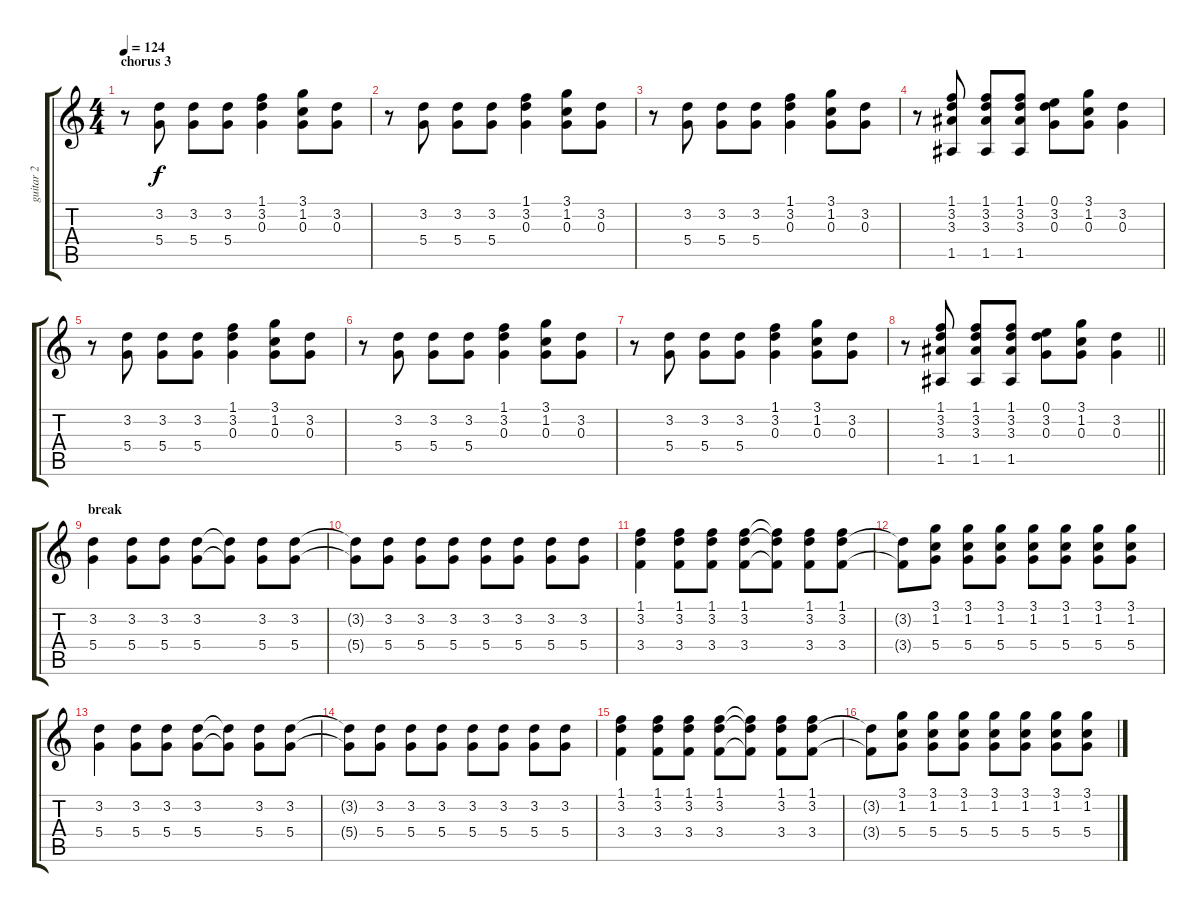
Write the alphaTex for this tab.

\track ("guitar 2" "guitar 2") {instrument overdrivenguitar}
\staff {score tabs}
\tuning (E4 B3 G3 D3 A2 E2) {hide}
\ts (4 4)
\section ("" "chorus 3")
\tempo 124
\clef g2
\ks c
r.8{dy f} (3.2 5.4).8 (3.2 5.4).8 (3.2 5.4).8 (1.1 3.2 0.3).4 (3.1 1.2 0.3).8 (3.2 0.3).8 |
r.8 (3.2 5.4).8 (3.2 5.4).8 (3.2 5.4).8 (1.1 3.2 0.3).4 (3.1 1.2 0.3).8 (3.2 0.3).8 |
r.8 (3.2 5.4).8 (3.2 5.4).8 (3.2 5.4).8 (1.1 3.2 0.3).4 (3.1 1.2 0.3).8 (3.2 0.3).8 |
r.8 (1.1 3.2 3.3 1.5).8 (1.1 3.2 3.3 1.5).8 (1.1 3.2 3.3 1.5).8 (0.1 3.2 0.3).8 (3.1 1.2 0.3).8 (3.2 0.3).4 |
r.8 (3.2 5.4).8 (3.2 5.4).8 (3.2 5.4).8 (1.1 3.2 0.3).4 (3.1 1.2 0.3).8 (3.2 0.3).8 |
r.8 (3.2 5.4).8 (3.2 5.4).8 (3.2 5.4).8 (1.1 3.2 0.3).4 (3.1 1.2 0.3).8 (3.2 0.3).8 |
r.8 (3.2 5.4).8 (3.2 5.4).8 (3.2 5.4).8 (1.1 3.2 0.3).4 (3.1 1.2 0.3).8 (3.2 0.3).8 |
\barLineRight lightlight
r.8 (1.1 3.2 3.3 1.5).8 (1.1 3.2 3.3 1.5).8 (1.1 3.2 3.3 1.5).8 (0.1 3.2 0.3).8 (3.1 1.2 0.3).8 (3.2 0.3).4 |
\section ("" "break")
(3.2 5.4).4 (3.2 5.4).8 (3.2 5.4).8 (3.2 5.4).8 (3.2{t} 5.4{t}).8 (3.2 5.4).8 (3.2 5.4).8 |
(3.2{t} 5.4{t}).8 (3.2 5.4).8 (3.2 5.4).8 (3.2 5.4).8 (3.2 5.4).8 (3.2 5.4).8 (3.2 5.4).8 (3.2 5.4).8 |
(1.1 3.2 3.4).4 (1.1 3.2 3.4).8 (1.1 3.2 3.4).8 (1.1 3.2 3.4).8 (1.1{t} 3.2{t} 3.4{t}).8 (1.1 3.2 3.4).8 (1.1 3.2 3.4).8 |
(3.2{t} 3.4{t}).8 (3.1 1.2 5.4).8 (3.1 1.2 5.4).8 (3.1 1.2 5.4).8 (3.1 1.2 5.4).8 (3.1 1.2 5.4).8 (3.1 1.2 5.4).8 (3.1 1.2 5.4).8 |
(3.2 5.4).4 (3.2 5.4).8 (3.2 5.4).8 (3.2 5.4).8 (3.2{t} 5.4{t}).8 (3.2 5.4).8 (3.2 5.4).8 |
(3.2{t} 5.4{t}).8 (3.2 5.4).8 (3.2 5.4).8 (3.2 5.4).8 (3.2 5.4).8 (3.2 5.4).8 (3.2 5.4).8 (3.2 5.4).8 |
(1.1 3.2 3.4).4 (1.1 3.2 3.4).8 (1.1 3.2 3.4).8 (1.1 3.2 3.4).8 (1.1{t} 3.2{t} 3.4{t}).8 (1.1 3.2 3.4).8 (1.1 3.2 3.4).8 |
(3.2{t} 3.4{t}).8 (3.1 1.2 5.4).8 (3.1 1.2 5.4).8 (3.1 1.2 5.4).8 (3.1 1.2 5.4).8 (3.1 1.2 5.4).8 (3.1 1.2 5.4).8 (3.1 1.2 5.4).8
